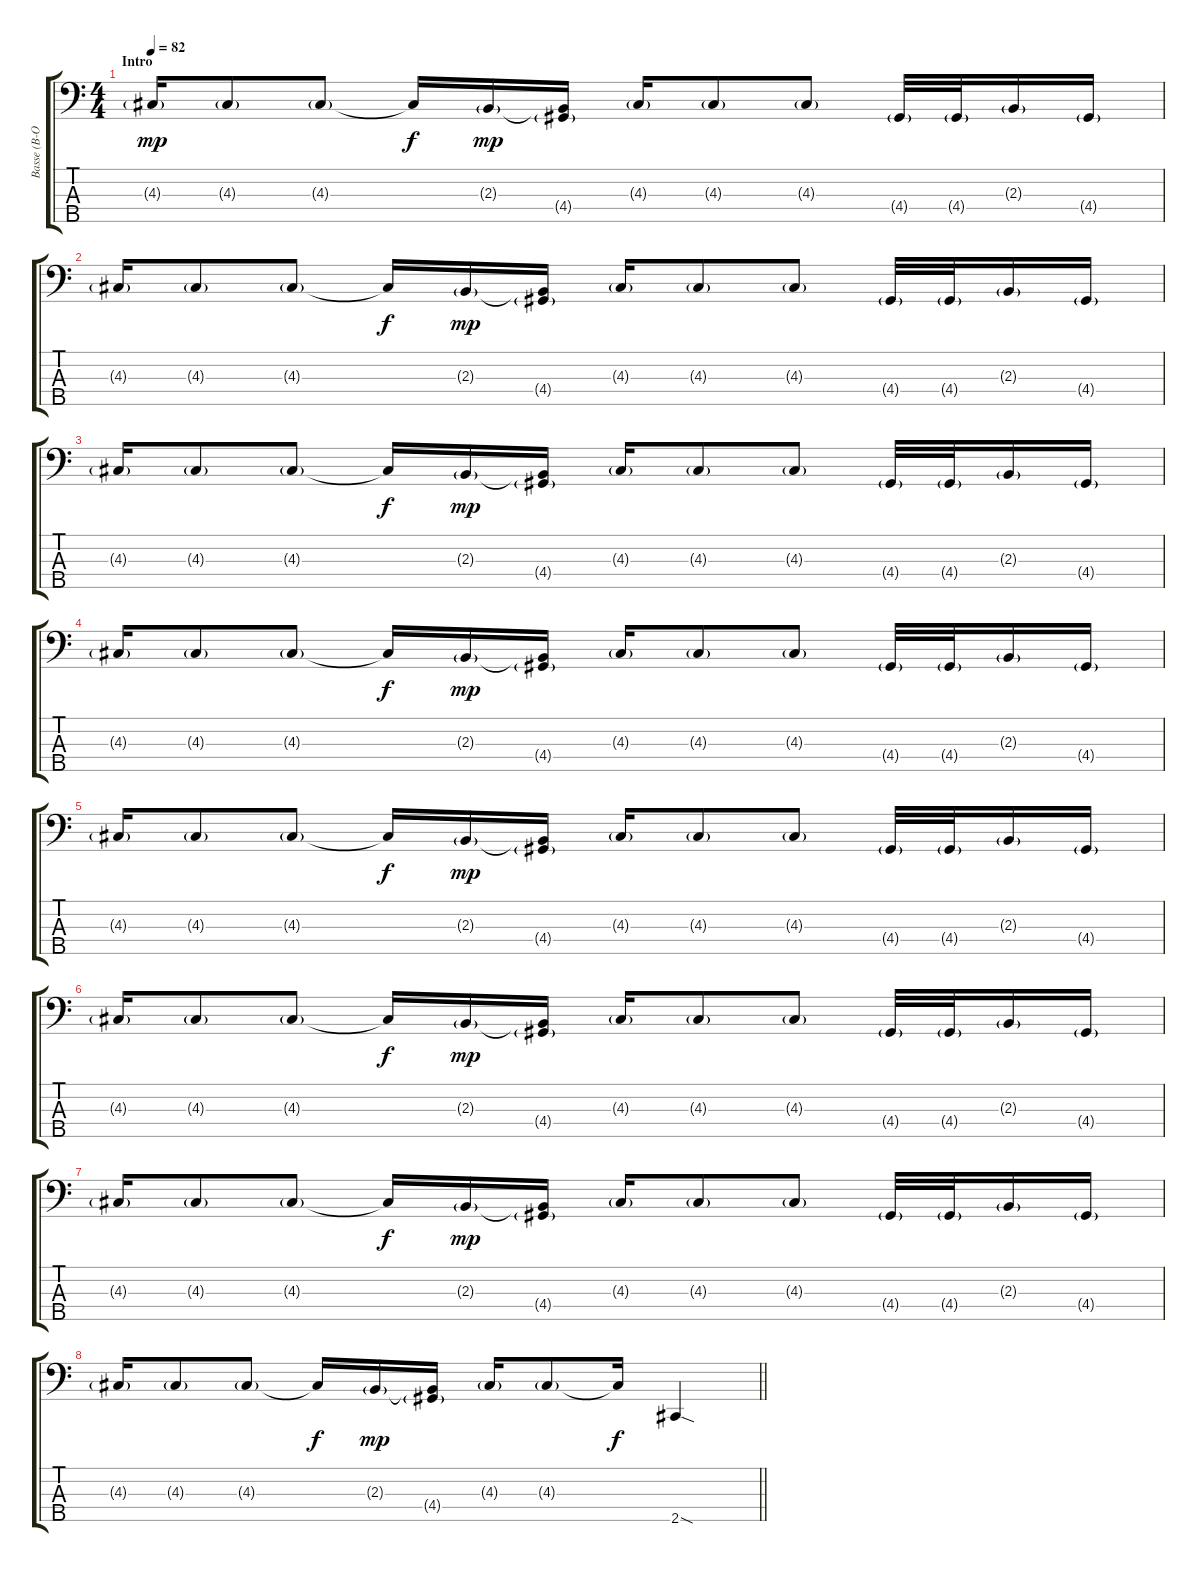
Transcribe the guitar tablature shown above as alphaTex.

\track ("Basse (B-One)" "Basse (B-O") {instrument electricbassfinger}
\staff {score tabs}
\tuning (G2 D2 A1 E1 B0) {hide}
\ts (4 4)
\section ("" "Intro")
\tempo 82
\clef f4
\ks c
4.3{g}.16{dy mp instrument electricbassfinger} 4.3{g}.8 4.3{g}.8 4.3{t}.16{dy f} 2.3{g}.16{dy mp} (2.3{t} 4.4{g}).16 4.3{g}.16 4.3{g}.8 4.3{g}.8 4.4{g}.32 4.4{g}.32 2.3{g}.16 4.4{g}.16 |
4.3{g}.16 4.3{g}.8 4.3{g}.8 4.3{t}.16{dy f} 2.3{g}.16{dy mp} (2.3{t} 4.4{g}).16 4.3{g}.16 4.3{g}.8 4.3{g}.8 4.4{g}.32 4.4{g}.32 2.3{g}.16 4.4{g}.16 |
4.3{g}.16 4.3{g}.8 4.3{g}.8 4.3{t}.16{dy f} 2.3{g}.16{dy mp} (2.3{t} 4.4{g}).16 4.3{g}.16 4.3{g}.8 4.3{g}.8 4.4{g}.32 4.4{g}.32 2.3{g}.16 4.4{g}.16 |
4.3{g}.16 4.3{g}.8 4.3{g}.8 4.3{t}.16{dy f} 2.3{g}.16{dy mp} (2.3{t} 4.4{g}).16 4.3{g}.16 4.3{g}.8 4.3{g}.8 4.4{g}.32 4.4{g}.32 2.3{g}.16 4.4{g}.16 |
4.3{g}.16 4.3{g}.8 4.3{g}.8 4.3{t}.16{dy f} 2.3{g}.16{dy mp} (2.3{t} 4.4{g}).16 4.3{g}.16 4.3{g}.8 4.3{g}.8 4.4{g}.32 4.4{g}.32 2.3{g}.16 4.4{g}.16 |
4.3{g}.16 4.3{g}.8 4.3{g}.8 4.3{t}.16{dy f} 2.3{g}.16{dy mp} (2.3{t} 4.4{g}).16 4.3{g}.16 4.3{g}.8 4.3{g}.8 4.4{g}.32 4.4{g}.32 2.3{g}.16 4.4{g}.16 |
4.3{g}.16 4.3{g}.8 4.3{g}.8 4.3{t}.16{dy f} 2.3{g}.16{dy mp} (2.3{t} 4.4{g}).16 4.3{g}.16 4.3{g}.8 4.3{g}.8 4.4{g}.32 4.4{g}.32 2.3{g}.16 4.4{g}.16 |
\barLineRight lightlight
4.3{g}.16 4.3{g}.8 4.3{g}.8 4.3{t}.16{dy f} 2.3{g}.16{dy mp} (2.3{t} 4.4{g}).16 4.3{g}.16 4.3{g}.8 4.3{t}.16{dy f} 2.5{sod}.4
